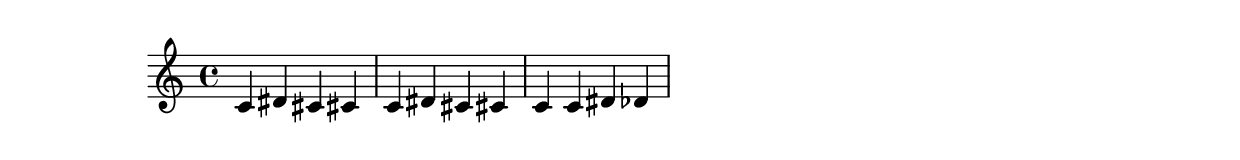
%% Do not edit this file; it is auto-generated from LSR http://lsr.dsi.unimi.it
%% This file is in the public domain.
\version "2.11.38"

\header {
  lsrtags = "pitches"
 texidoc = "
In early 20th century works, starting with Schönberg, Berg and Webern
(the \"Second\" Viennese school), every pitch in the twelve-tone scale
has to be regarded as equal, without any hierarchy such as the
classical (tonal) degrees. Therefore, these composers print one
accidental for each note, even at natural pitches, to emphasize their
new approach to music theory and language. This snippet shows how to
achieve such notation rules with LilyPond. 
" }
% begin verbatim
webernAccidentals = {
  % the 5s are just "a value different from any accidental"
  \set Staff.keySignature = #'((0 . 5) (1 . 5) (2 . 5) (3 . 5)
                               (4 . 5) (5 . 5) (6 . 5))
  \set Staff.extraNatural = ##f
  #(set-accidental-style 'forget)
}

\score {
  {
    \webernAccidentals
    c' dis' cis' cis'
    c' dis' cis' cis'
    c' c' dis' des'
  }
  \layout {
    \context { \Staff \remove "Key_engraver" }
  }
}
